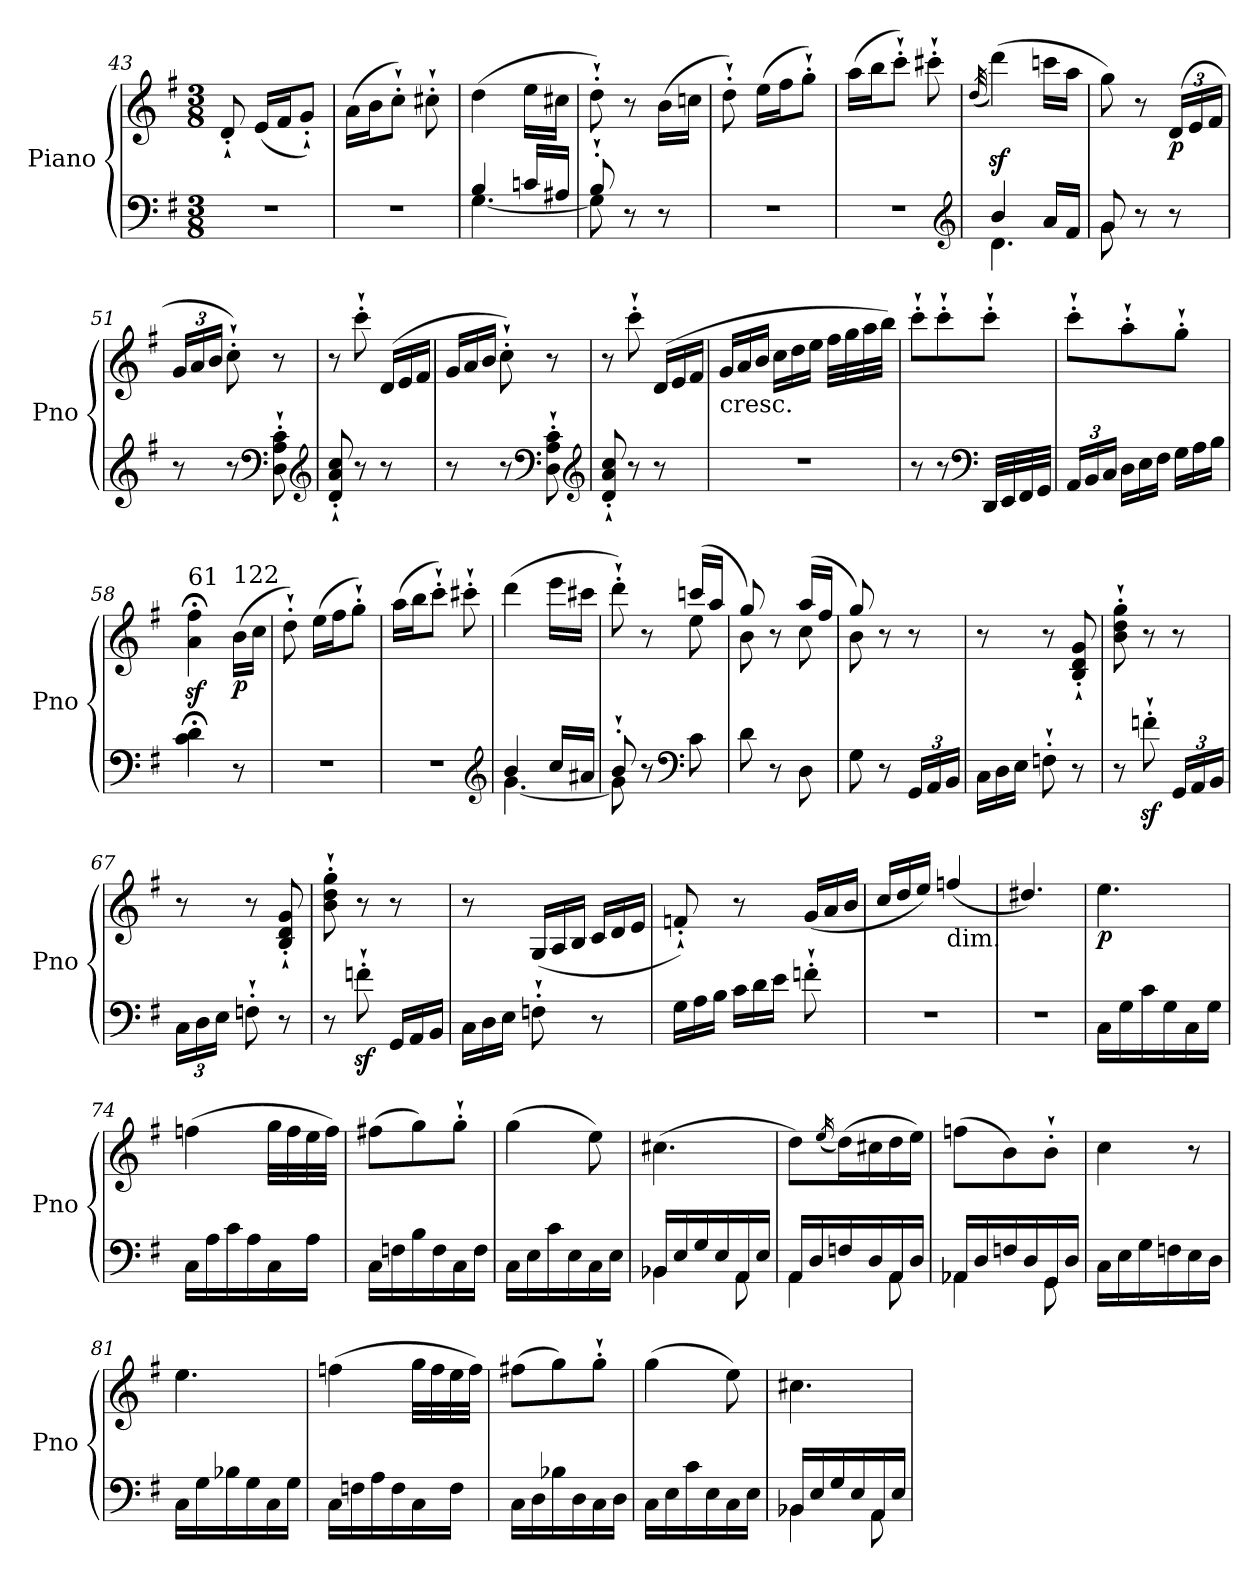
**kern	**kern	**dynam
*part1	*part1	*part1
*staff2	*staff1	*staff1/2
*I"Piano	*	*
*I'Pno	*	*
*clefF4	*clefG2	*
*k[f#]	*k[f#]	*
*G:	*G:	*
*M3/8	*M3/8	*
=43	=43	=43
4.r	8d`'/	.
.	(16e/LL	.
.	16f#/J	.
.	8g`'/J)	.
=44	=44	=44
4.r	(16a\LL	.
.	16b\J	.
.	8cc`'\J)	.
.	8cc#X`'\	.
=45	=45	=45
*^	*	*
4B/	[4.G\	(4dd\	.
16cn/LL	.	16ee\LL	.
16A#X/JJ	.	16cc#X\JJ	.
=46	=46	=46	=46
8B`'/	8G\]	8dd`'\)	.
8r	4ryy	8r	.
8r	.	(16b\LL	.
.	.	16ccn\JJ	.
*v	*v	*	*
!!LO:LB:g=z
=47	=47	=47
4.r	8dd`'\)	.
.	(16ee\LL	.
.	16ff#\J	.
.	8gg`'\J)	.
=48	=48	=48
4.r	(16aa\LL	.
.	16bb\J	.
.	8ccc`'\J)	.
.	8ccc#X`'\	.
*clefG2	*	*
=49	=49	=49
.	(32qdd/	.
*^	*	*
4b/	4.d\	(4dddz<\)	.
16a/LL	.	16cccn\LL	.
16f#/JJ	.	16aa\JJ	.
=50	=50	=50	=50
8g/	8g\	8gg\)	.
8r	4ryy	8r	.
*	*	*Xbrackettup	*
!	!	!	!LO:DY:b
8r	.	(24d/LL	p
.	.	24e/	.
.	.	24f#/JJ	.
*v	*v	*	*
=51	=51	=51
8r	24g/LL	.
.	24a/	.
.	24b/JJ	.
8r	8cc`'\)	.
*clefF4	*	*
8D\`' 8A\`' 8c\`'	8r	.
*clefG2	*	*
=52	=52	=52
8d/`' 8a/`' 8cc/`'	8r	.
8r	8ccc`'\	.
*	*Xtuplet	*
8r	(24d/LL	.
.	24e/	.
.	24f#/JJ	.
=53	=53	=53
8r	24g/LL	.
.	24a/	.
.	24b/JJ	.
8r	8cc`'\)	.
*clefF4	*	*
8D\`' 8A\`' 8c\`'	8r	.
*clefG2	*	*
=54	=54	=54
8d/`' 8a/`' 8cc/`'	8r	.
8r	8ccc`'\	.
8r	(24d/LL	.
.	24e/	.
.	24f#/JJ	.
!!LO:LB:g=z
=55	=55	=55
!	!LO:TX:b:t=cresc.	!
4.r	24g/LL	.
.	24a/	.
.	24b/JJ	.
.	24cc\LL	.
.	24dd\	.
.	24ee\JJ	.
.	32ff#\LLL	.
.	32gg\	.
.	32aa\	.
.	32bb\JJJ)	.
=56	=56	=56
8r	8ccc`'\L	.
8r	8ccc`'\	.
*clefF4	*	*
32DD/LLL	8ccc`'\J	.
32EE/	.	.
32FF#/	.	.
32GG/JJJ	.	.
=57	=57	=57
*Xbrackettup	*	*
24AA/LL	8ccc`'\L	.
24BB/	.	.
24C/JJ	.	.
*Xtuplet	*	*
24D\LL	8aa`'\	.
24E\	.	.
24F#\JJ	.	.
24G\LL	8gg`'\J	.
24A\	.	.
24B\JJ	.	.
=58	=58	=58
!	!LO:TX:a:t=61	!
4c\;< 4d\;<	4a\z<;< 4ff#\z<;<	.
!	!LO:TX:a:t=122	!
!	!	!LO:DY:b
8r	(16b\LL	p
.	16cc\JJ	.
=59	=59	=59
4.r	8dd`'\)	.
.	(16ee\LL	.
.	16ff#\J	.
.	8gg`'\J)	.
=60	=60	=60
4.r	(16aa\LL	.
.	16bb\J	.
.	8ccc`'\J)	.
.	8ccc#X`'\	.
*clefG2	*	*
=61	=61	=61
*^	*	*
4b/	[4.g\	(4ddd\	.
16cc/LL	.	16eee\LL	.
16a#X/JJ	.	16ccc#X\JJ	.
!!LO:LB:g=z
=62	=62	=62	=62
*	*	*^	*
8b`'/	8g\]	8ddd`'\)	4ryy	.
8r	4ryy	8r	.	.
*clefF4	*	*	*	*
8c\	.	(16cccn/LL	8ee\	.
.	.	16aa/JJ	.	.
*v	*v	*	*	*
=63	=63	=63	=63
8d\	8gg/)	8b\	.
8r	8r	8ryy	.
8D\	(16aa/LL	8cc\	.
.	16ff#/JJ	.	.
=64	=64	=64	=64
8G\	8gg/)	8b\	.
8r	8r	4ryy	.
*tuplet	*	*	*
24GG/LL	8r	.	.
24AA/	.	.	.
24BB/JJ	.	.	.
*	*v	*v	*
=65	=65	=65
*Xtuplet	*	*
24C\LL	8r	.
24D\	.	.
24E\JJ	.	.
8Fn`'\	8r	.
8r	8B/`' 8d/`' 8g/`'	.
=66	=66	=66
8r	8b\`' 8dd\`' 8gg\`'	.
8fnz<`'\	8r	.
*tuplet	*	*
24GG/LL	8r	.
24AA/	.	.
24BB/JJ	.	.
=67	=67	=67
24C\LL	8r	.
24D\	.	.
24E\JJ	.	.
8Fn`'\	8r	.
8r	8B/`' 8d/`' 8g/`'	.
=68	=68	=68
8r	8b\`' 8dd\`' 8gg\`'	.
8fnz<`'\	8r	.
*Xtuplet	*	*
24GG/LL	8r	.
24AA/	.	.
24BB/JJ	.	.
!!LO:LB:g=z
=69	=69	=69
24C\LL	8r	.
24D\	.	.
24E\JJ	.	.
8Fn`'\	(24G/LL	.
.	24A/	.
.	24B/JJ	.
8r	24c/LL	.
.	24d/	.
.	24e/JJ	.
=70	=70	=70
24G\LL	8fn`'/)	.
24A\	.	.
24B\JJ	.	.
24c\LL	8r	.
24d\	.	.
24e\JJ	.	.
8fn`'\	(24g/LL	.
.	24a/	.
.	24b/JJ	.
=71	=71	=71
4.r	24cc/LL	.
.	24dd/	.
.	24ee/JJ)	.
!	!LO:TX:b:t=dim.	!
.	(4ffn/	.
=72	=72	=72
4.r	4.dd#X/)	.
=73	=73	=73
!	!	!LO:DY:b
16C\LL	4.ee\	p
16G\	.	.
16c\	.	.
16G\	.	.
16C\	.	.
16G\JJ	.	.
=74	=74	=74
16C\LL	(4ffn\	.
16A\	.	.
16c\	.	.
16A\	.	.
16C\	32gg\LLL	.
.	32ff\	.
16A\JJ	32ee\	.
.	32ff\JJJ)	.
!!LO:PB:g=z
=75	=75	=75
16C\LL	(8ff#X\L	.
16Fn\	.	.
16B\	8gg\)	.
16F\	.	.
16C\	8gg`'\J	.
16F\JJ	.	.
=76	=76	=76
16C\LL	(4gg\	.
16E\	.	.
16c\	.	.
16E\	.	.
16C\	8ee\)	.
16E\JJ	.	.
=77	=77	=77
*^	*	*
16BB-/LL	4BB-X\	(4.cc#X\	.
16E/	.	.	.
16G/	.	.	.
16E/	.	.	.
16AA/	8AA\	.	.
16E/JJ	.	.	.
=78	=78	=78	=78
16AA/LL	4AA\	8dd\L)	.
16D/	.	.	.
.	.	(16qee/	.
16Fn/	.	(16dd\L)	.
16D/	.	16cc#X\	.
16AA/	8AA\	16dd\	.
16D/JJ	.	16ee\JJ)	.
=79	=79	=79	=79
16AA-/LL	4AA-X\	(8ffn\L	.
16D/	.	.	.
16Fn/	.	8b\)	.
16D/	.	.	.
16GG/	8GG\	8b`'\J	.
16D/JJ	.	.	.
*v	*v	*	*
=80	=80	=80
16C\LL	4cc\	.
16E\	.	.
16G\	.	.
16Fn\	.	.
16E\	8r	.
16D\JJ	.	.
=81	=81	=81
16C\LL	4.ee\	.
16G\	.	.
16B-X\	.	.
16G\	.	.
16C\	.	.
16G\JJ	.	.
!!LO:LB:g=z
=82	=82	=82
16C\LL	(4ffn\	.
16Fn\	.	.
16A\	.	.
16F\	.	.
16C\	32gg\LLL	.
.	32ff\	.
16F\JJ	32ee\	.
.	32ff\JJJ)	.
=83	=83	=83
16C\LL	(8ff#X\L	.
16D\	.	.
16B-X\	8gg\)	.
16D\	.	.
16C\	8gg`'\J	.
16D\JJ	.	.
=84	=84	=84
16C\LL	(4gg\	.
16E\	.	.
16c\	.	.
16E\	.	.
16C\	8ee\)	.
16E\JJ	.	.
=85	=85	=85
*^	*	*
16BB-/LL	4BB-X\	4.cc#X\	.
16E/	.	.	.
16G/	.	.	.
16E/	.	.	.
16AA/	8AA\	.	.
16E/JJ	.	.	.
*v	*v	*	*
=	=	=
*-	*-	*-
